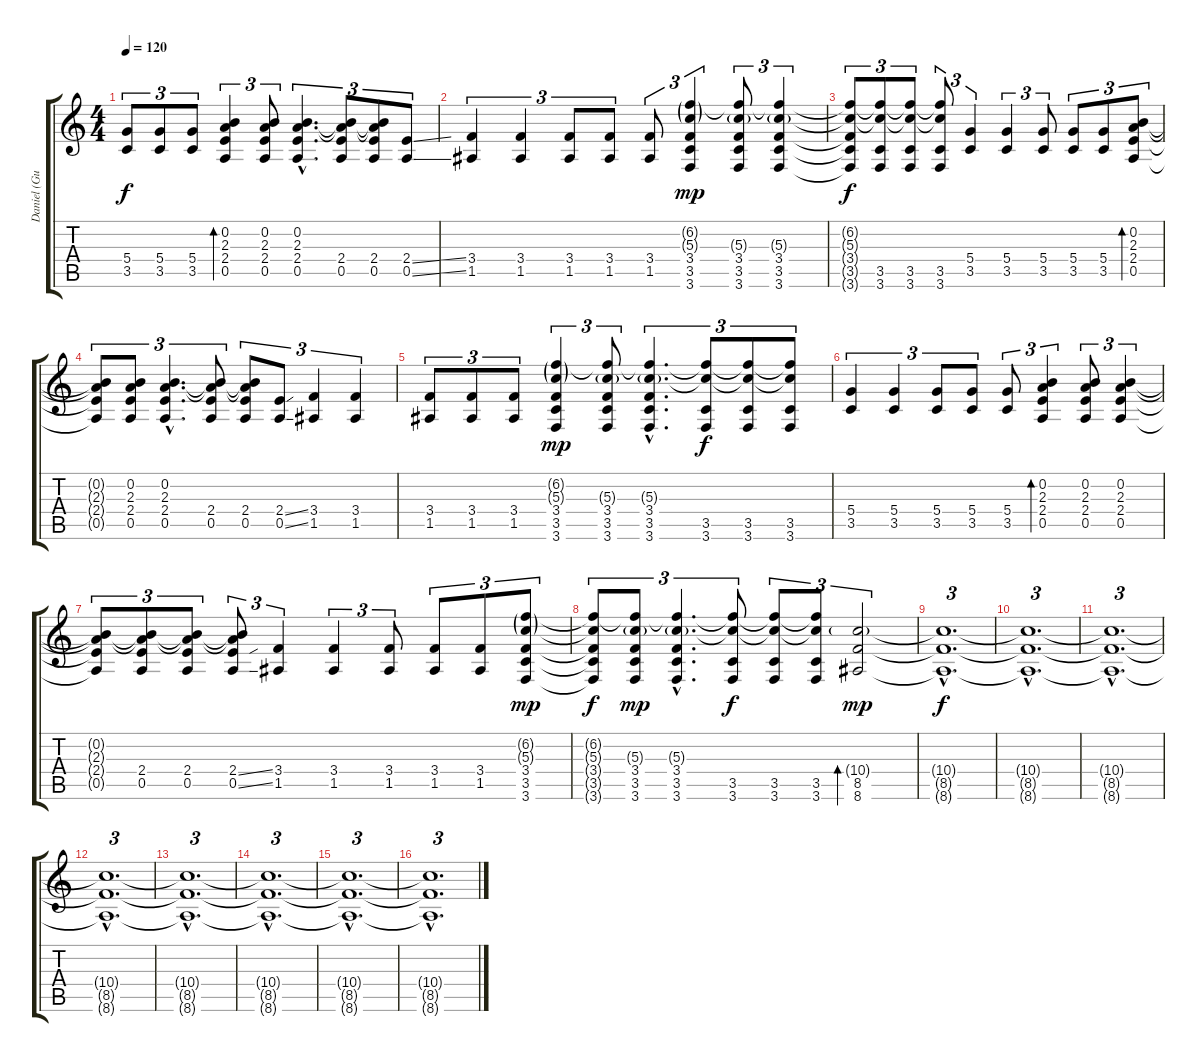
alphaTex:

\track ("Daniel (Guitarra 1)" "Daniel (Gu") {instrument distortionguitar}
\staff {score tabs}
\tuning (E4 B3 G3 D3 A2 D2) {hide}
\ts (4 4)
\tempo 120
\clef g2
\ks c
(5.4 3.5).8{tu (3 2) dy f} (5.4 3.5).8{tu (3 2)} (5.4 3.5).8{tu (3 2)} (0.2 2.3 2.4 0.5).4{tu (3 2) bd 60} (0.2 2.3 2.4 0.5).8{tu (3 2)} (0.2{hac} 2.3{hac} 2.4{hac} 0.5{hac}).4{d tu (3 2)} (0.2{t} 2.3{t} 2.4 0.5).8{tu (3 2)} (0.2{t} 2.3{t} 2.4 0.5).8{tu (3 2)} (2.4{ss} 0.5{ss}).8{tu (3 2)} |
(3.4 1.5).4{tu (3 2)} (3.4 1.5).4{tu (3 2)} (3.4 1.5).8{tu (3 2)} (3.4 1.5).8{tu (3 2)} (3.4 1.5).8{tu (3 2)} (6.2{g} 5.3{g} 3.4 3.5 3.6).4{tu (3 2) dy mp} (6.2{t} 5.3{g} 3.4 3.5 3.6).8{tu (3 2)} (6.2{t} 5.3{g} 3.4 3.5 3.6).4{tu (3 2)} |
(6.2{t} 5.3{t} 3.4{t} 3.5{t} 3.6{t}).8{tu (3 2) dy f} (6.2{t} 5.3{t} 3.5 3.6).8{tu (3 2)} (6.2{t} 5.3{t} 3.5 3.6).8{tu (3 2)} (6.2{t} 5.3{t} 3.5 3.6).8{tu (3 2)} (5.4 3.5).4{tu (3 2)} (5.4 3.5).4{tu (3 2)} (5.4 3.5).8{tu (3 2)} (5.4 3.5).8{tu (3 2)} (5.4 3.5).8{tu (3 2)} (0.2 2.3 2.4 0.5).8{tu (3 2) bd 60} |
(0.2{t} 2.3{t} 2.4{t} 0.5{t}).8{tu (3 2)} (0.2 2.3 2.4 0.5).8{tu (3 2)} (0.2{hac} 2.3{hac} 2.4{hac} 0.5{hac}).4{d tu (3 2)} (0.2{t} 2.3{t} 2.4 0.5).8{tu (3 2)} (0.2{t} 2.3{t} 2.4 0.5).8{tu (3 2)} (2.4{ss} 0.5{ss}).8{tu (3 2)} (3.4 1.5).4{tu (3 2)} (3.4 1.5).4{tu (3 2)} |
(3.4 1.5).8{tu (3 2)} (3.4 1.5).8{tu (3 2)} (3.4 1.5).8{tu (3 2)} (6.2{g} 5.3{g} 3.4 3.5 3.6).4{tu (3 2) dy mp} (6.2{t} 5.3{g} 3.4 3.5 3.6).8{tu (3 2)} (6.2{hac t} 5.3{g hac} 3.4{hac} 3.5{hac} 3.6{hac}).4{d tu (3 2)} (6.2{t} 5.3{t} 3.5 3.6).8{tu (3 2) dy f} (6.2{t} 5.3{t} 3.5 3.6).8{tu (3 2)} (6.2{t} 5.3{t} 3.5 3.6).8{tu (3 2)} |
(5.4 3.5).4{tu (3 2)} (5.4 3.5).4{tu (3 2)} (5.4 3.5).8{tu (3 2)} (5.4 3.5).8{tu (3 2)} (5.4 3.5).8{tu (3 2)} (0.2 2.3 2.4 0.5).4{tu (3 2) bd 60} (0.2 2.3 2.4 0.5).8{tu (3 2)} (0.2 2.3 2.4 0.5).4{tu (3 2)} |
(0.2{t} 2.3{t} 2.4{t} 0.5{t}).8{tu (3 2)} (0.2{t} 2.3{t} 2.4 0.5).8{tu (3 2)} (0.2{t} 2.3{t} 2.4 0.5).8{tu (3 2)} (0.2{t} 2.3{t} 2.4{ss} 0.5{ss}).8{tu (3 2)} (3.4 1.5).4{tu (3 2)} (3.4 1.5).4{tu (3 2)} (3.4 1.5).8{tu (3 2)} (3.4 1.5).8{tu (3 2)} (3.4 1.5).8{tu (3 2)} (6.2{g} 5.3{g} 3.4 3.5 3.6).8{tu (3 2) dy mp} |
(6.2{t} 5.3{t} 3.4{t} 3.5{t} 3.6{t}).8{tu (3 2) dy f} (6.2{t} 5.3{g} 3.4 3.5 3.6).8{tu (3 2) dy mp} (6.2{hac t} 5.3{g hac} 3.4{hac} 3.5{hac} 3.6{hac}).4{d tu (3 2)} (6.2{t} 5.3{t} 3.5 3.6).8{tu (3 2) dy f} (6.2{t} 5.3{t} 3.5 3.6).8{tu (3 2)} (6.2{t} 5.3{t} 3.5 3.6).8{tu (3 2)} (10.4{g} 8.5 8.6).2{tu (3 2) bd 240 dy mp} |
(10.4{hac t} 8.5{hac t} 8.6{hac t}).1{d tu (3 2) dy f volume 14} |
(10.4{hac t} 8.5{hac t} 8.6{hac t}).1{d tu (3 2) volume 12} |
(10.4{hac t} 8.5{hac t} 8.6{hac t}).1{d tu (3 2) volume 10} |
(10.4{hac t} 8.5{hac t} 8.6{hac t}).1{d tu (3 2) volume 8} |
(10.4{hac t} 8.5{hac t} 8.6{hac t}).1{d tu (3 2) volume 6} |
(10.4{hac t} 8.5{hac t} 8.6{hac t}).1{d tu (3 2) volume 4} |
(10.4{hac t} 8.5{hac t} 8.6{hac t}).1{d tu (3 2) volume 3} |
(10.4{hac t} 8.5{hac t} 8.6{hac t}).1{d tu (3 2) volume 2}
